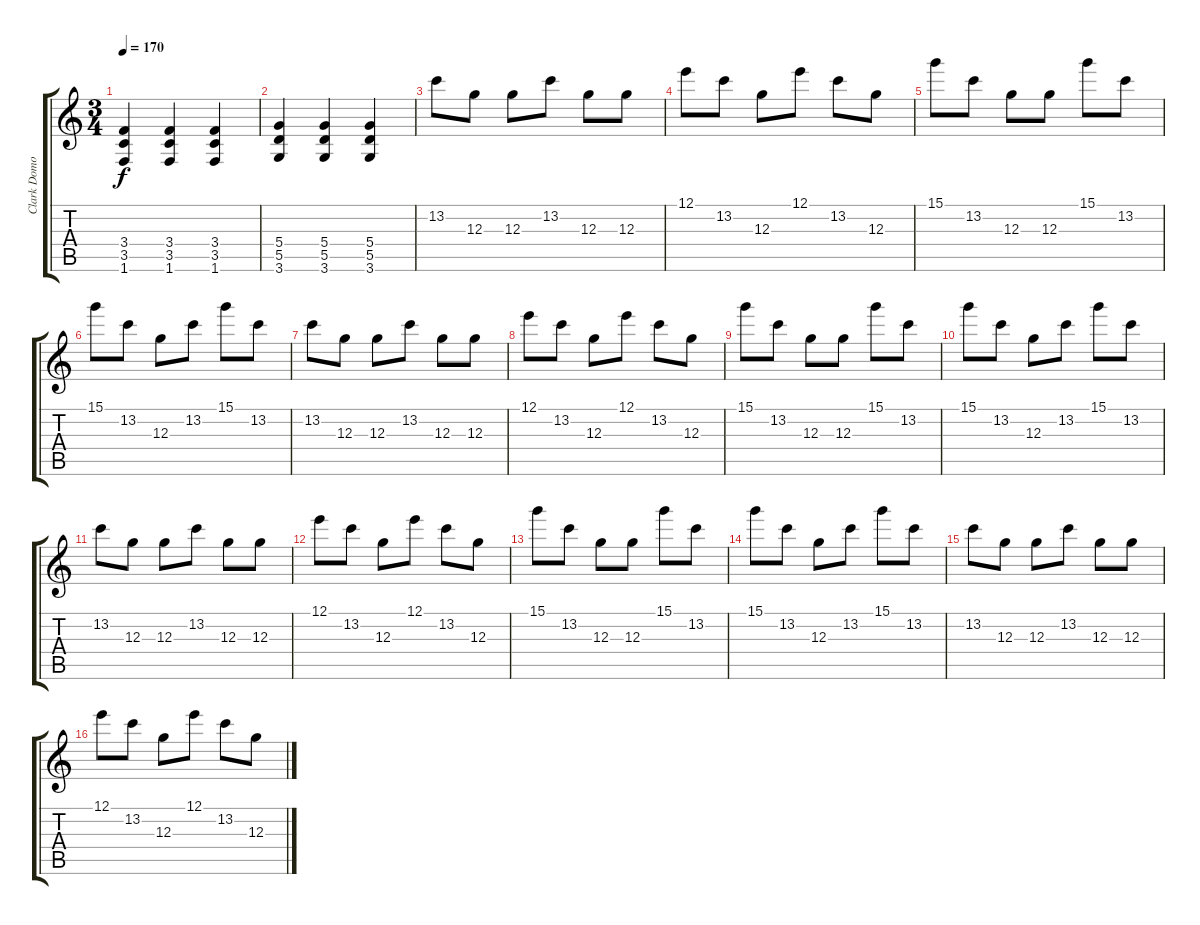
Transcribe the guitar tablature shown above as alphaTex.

\track ("Clark Domoe" "Clark Domo") {instrument overdrivenguitar}
\staff {score tabs}
\tuning (E4 B3 G3 D3 A2 E2) {hide}
\ts (3 4)
\tempo 170
\clef g2
\ks c
(3.4 3.5 1.6).4{dy f volume 13} (3.4 3.5 1.6).4 (3.4 3.5 1.6).4 |
(5.4 5.5 3.6).4 (5.4 5.5 3.6).4 (5.4 5.5 3.6).4 |
13.2.8 12.3.8 12.3.8 13.2.8 12.3.8 12.3.8 |
12.1.8 13.2.8 12.3.8 12.1.8 13.2.8 12.3.8 |
15.1.8 13.2.8 12.3.8 12.3.8 15.1.8 13.2.8 |
15.1.8 13.2.8 12.3.8 13.2.8 15.1.8 13.2.8 |
13.2.8 12.3.8 12.3.8 13.2.8 12.3.8 12.3.8 |
12.1.8 13.2.8 12.3.8 12.1.8 13.2.8 12.3.8 |
15.1.8 13.2.8 12.3.8 12.3.8 15.1.8 13.2.8 |
15.1.8 13.2.8 12.3.8 13.2.8 15.1.8 13.2.8 |
13.2.8 12.3.8 12.3.8 13.2.8 12.3.8 12.3.8 |
12.1.8 13.2.8 12.3.8 12.1.8 13.2.8 12.3.8 |
15.1.8 13.2.8 12.3.8 12.3.8 15.1.8 13.2.8 |
15.1.8 13.2.8 12.3.8 13.2.8 15.1.8 13.2.8 |
13.2.8 12.3.8 12.3.8 13.2.8 12.3.8 12.3.8 |
12.1.8 13.2.8 12.3.8 12.1.8 13.2.8 12.3.8
